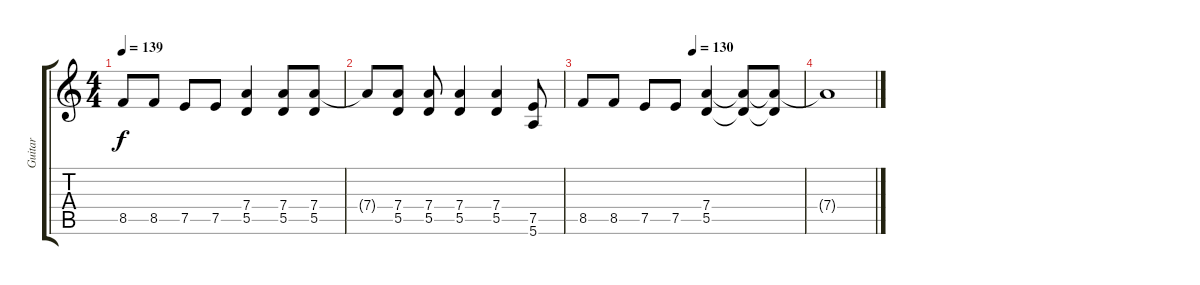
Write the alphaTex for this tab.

\track ("Guitar" "Guitar") {instrument overdrivenguitar}
\staff {score tabs}
\tuning (E4 B3 G3 D3 A2 E2) {hide}
\ts (4 4)
\tempo 139
\clef g2
\ks c
8.5.8{dy f} 8.5.8 7.5.8 7.5.8 (7.4 5.5).4 (7.4 5.5).8 (7.4 5.5).8 |
7.4{t}.8 (7.4 5.5).8 (7.4 5.5).8 (7.4 5.5).4 (7.4 5.5).4 (7.5 5.6).8 |
\tempo (130 0.5)
8.5.8 8.5.8 7.5.8 7.5.8 (7.4 5.5).4 (7.4{t} 5.5{t}).8 (7.4{t} 5.5{t}).8 |
7.4{t}.1
